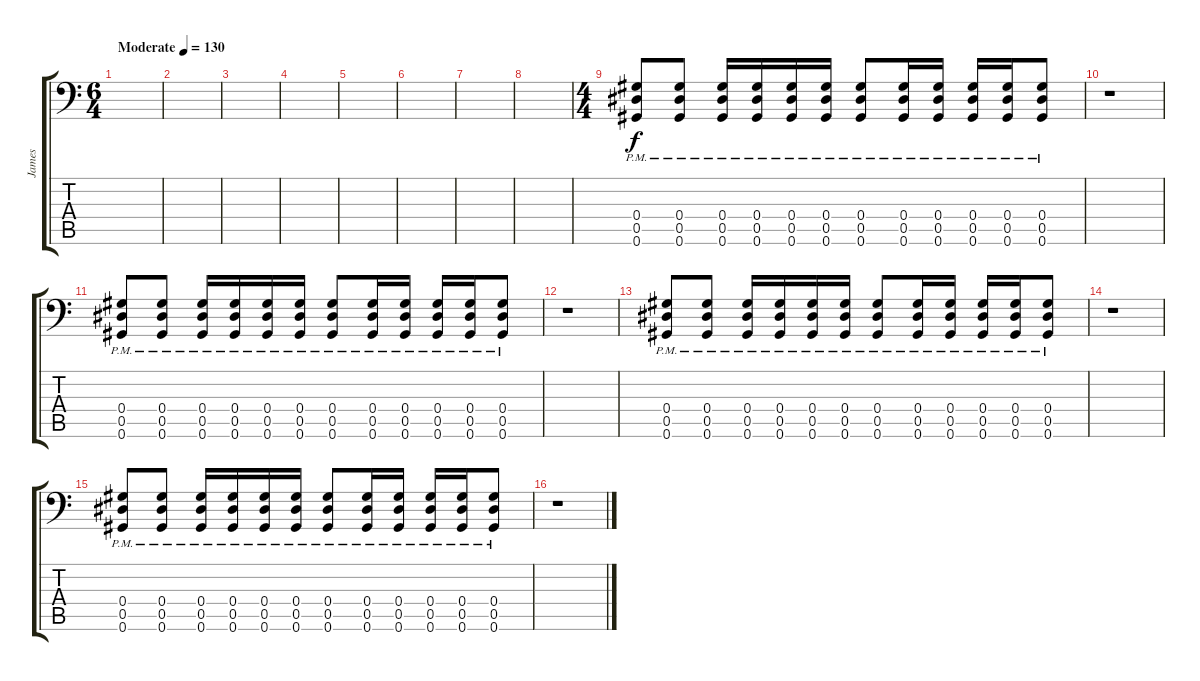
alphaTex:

\track ("James" "James") {instrument distortionguitar}
\staff {score tabs}
\tuning (Bb3 F3 Db3 Ab2 Eb2 Ab1) {hide}
\ts (6 4)
\tempo (130 "Moderate")
\clef f4
\ks c
|
|
|
|
|
|
|
|
\ts (4 4)
(0.4{pm} 0.5{pm} 0.6{pm}).8 (0.4{pm} 0.5{pm} 0.6{pm}).8 (0.4{pm} 0.5{pm} 0.6{pm}).16 (0.4{pm} 0.5{pm} 0.6{pm}).16 (0.4{pm} 0.5{pm} 0.6{pm}).16 (0.4{pm} 0.5{pm} 0.6{pm}).16 (0.4{pm} 0.5{pm} 0.6{pm}).8 (0.4{pm} 0.5{pm} 0.6{pm}).16 (0.4{pm} 0.5{pm} 0.6{pm}).16 (0.4{pm} 0.5{pm} 0.6{pm}).16 (0.4{pm} 0.5{pm} 0.6{pm}).16 (0.4{pm} 0.5{pm} 0.6{pm}).8 |
r.1 |
(0.4{pm} 0.5{pm} 0.6{pm}).8 (0.4{pm} 0.5{pm} 0.6{pm}).8 (0.4{pm} 0.5{pm} 0.6{pm}).16 (0.4{pm} 0.5{pm} 0.6{pm}).16 (0.4{pm} 0.5{pm} 0.6{pm}).16 (0.4{pm} 0.5{pm} 0.6{pm}).16 (0.4{pm} 0.5{pm} 0.6{pm}).8 (0.4{pm} 0.5{pm} 0.6{pm}).16 (0.4{pm} 0.5{pm} 0.6{pm}).16 (0.4{pm} 0.5{pm} 0.6{pm}).16 (0.4{pm} 0.5{pm} 0.6{pm}).16 (0.4{pm} 0.5{pm} 0.6{pm}).8 |
r.1 |
(0.4{pm} 0.5{pm} 0.6{pm}).8 (0.4{pm} 0.5{pm} 0.6{pm}).8 (0.4{pm} 0.5{pm} 0.6{pm}).16 (0.4{pm} 0.5{pm} 0.6{pm}).16 (0.4{pm} 0.5{pm} 0.6{pm}).16 (0.4{pm} 0.5{pm} 0.6{pm}).16 (0.4{pm} 0.5{pm} 0.6{pm}).8 (0.4{pm} 0.5{pm} 0.6{pm}).16 (0.4{pm} 0.5{pm} 0.6{pm}).16 (0.4{pm} 0.5{pm} 0.6{pm}).16 (0.4{pm} 0.5{pm} 0.6{pm}).16 (0.4{pm} 0.5{pm} 0.6{pm}).8 |
r.1 |
(0.4{pm} 0.5{pm} 0.6{pm}).8 (0.4{pm} 0.5{pm} 0.6{pm}).8 (0.4{pm} 0.5{pm} 0.6{pm}).16 (0.4{pm} 0.5{pm} 0.6{pm}).16 (0.4{pm} 0.5{pm} 0.6{pm}).16 (0.4{pm} 0.5{pm} 0.6{pm}).16 (0.4{pm} 0.5{pm} 0.6{pm}).8 (0.4{pm} 0.5{pm} 0.6{pm}).16 (0.4{pm} 0.5{pm} 0.6{pm}).16 (0.4{pm} 0.5{pm} 0.6{pm}).16 (0.4{pm} 0.5{pm} 0.6{pm}).16 (0.4{pm} 0.5{pm} 0.6{pm}).8 |
r.1
